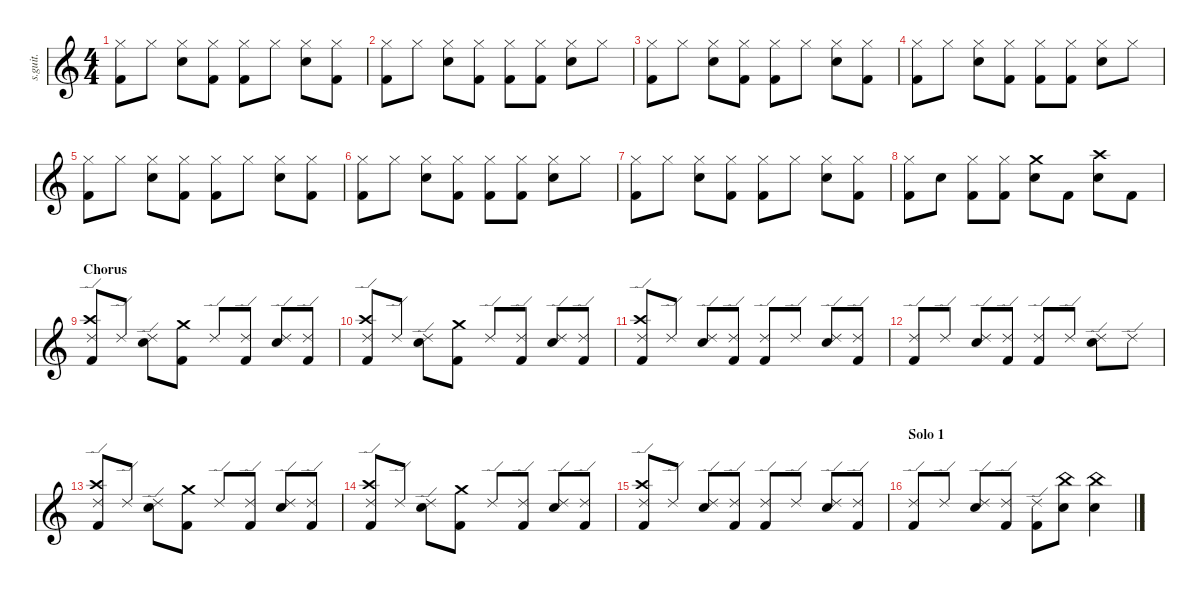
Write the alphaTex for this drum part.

\defaultSystemsLayout 4
\hideDynamics
\bracketExtendMode nobrackets
\track ("Steven Adler" "s.guit.") {instrument percussion}
\staff {score}
\articulation defaults
\ts (4 4)
\tempo (125 hide)
\clef g2
\ks c
("Hi-Hat (closed)" "Kick (hit) 2").8{lyrics (0 "") lyrics (1 "") lyrics (2 "") lyrics (3 "") lyrics (4 "") dy f} "Hi-Hat (closed)".8{lyrics (0 "") lyrics (1 "") lyrics (2 "") lyrics (3 "") lyrics (4 "")} ("Hi-Hat (closed)" "Snare (hit) 2").8{lyrics (0 "") lyrics (1 "") lyrics (2 "") lyrics (3 "") lyrics (4 "")} ("Hi-Hat (closed)" "Kick (hit) 2").8{lyrics (0 "") lyrics (1 "") lyrics (2 "") lyrics (3 "") lyrics (4 "")} ("Hi-Hat (closed)" "Kick (hit) 2").8{lyrics (0 "") lyrics (1 "") lyrics (2 "") lyrics (3 "") lyrics (4 "")} "Hi-Hat (closed)".8{lyrics (0 "") lyrics (1 "") lyrics (2 "") lyrics (3 "") lyrics (4 "")} ("Hi-Hat (closed)" "Snare (hit) 2").8{lyrics (0 "") lyrics (1 "") lyrics (2 "") lyrics (3 "") lyrics (4 "")} ("Hi-Hat (closed)" "Kick (hit) 2").8{lyrics (0 "") lyrics (1 "") lyrics (2 "") lyrics (3 "") lyrics (4 "")} |
("Hi-Hat (closed)" "Kick (hit) 2").8{lyrics (0 "") lyrics (1 "") lyrics (2 "") lyrics (3 "") lyrics (4 "")} "Hi-Hat (closed)".8{lyrics (0 "") lyrics (1 "") lyrics (2 "") lyrics (3 "") lyrics (4 "")} ("Hi-Hat (closed)" "Snare (hit) 2").8{lyrics (0 "") lyrics (1 "") lyrics (2 "") lyrics (3 "") lyrics (4 "")} ("Hi-Hat (closed)" "Kick (hit) 2").8{lyrics (0 "") lyrics (1 "") lyrics (2 "") lyrics (3 "") lyrics (4 "")} ("Hi-Hat (closed)" "Kick (hit) 2").8{lyrics (0 "") lyrics (1 "") lyrics (2 "") lyrics (3 "") lyrics (4 "")} ("Hi-Hat (closed)" "Kick (hit) 2").8{lyrics (0 "") lyrics (1 "") lyrics (2 "") lyrics (3 "") lyrics (4 "")} ("Hi-Hat (closed)" "Snare (hit) 2").8{lyrics (0 "") lyrics (1 "") lyrics (2 "") lyrics (3 "") lyrics (4 "")} "Hi-Hat (closed)".8{lyrics (0 "") lyrics (1 "") lyrics (2 "") lyrics (3 "") lyrics (4 "")} |
("Hi-Hat (closed)" "Kick (hit) 2").8{lyrics (0 "") lyrics (1 "") lyrics (2 "") lyrics (3 "") lyrics (4 "")} "Hi-Hat (closed)".8{lyrics (0 "") lyrics (1 "") lyrics (2 "") lyrics (3 "") lyrics (4 "")} ("Hi-Hat (closed)" "Snare (hit) 2").8{lyrics (0 "") lyrics (1 "") lyrics (2 "") lyrics (3 "") lyrics (4 "")} ("Hi-Hat (closed)" "Kick (hit) 2").8{lyrics (0 "") lyrics (1 "") lyrics (2 "") lyrics (3 "") lyrics (4 "")} ("Hi-Hat (closed)" "Kick (hit) 2").8{lyrics (0 "") lyrics (1 "") lyrics (2 "") lyrics (3 "") lyrics (4 "")} "Hi-Hat (closed)".8{lyrics (0 "") lyrics (1 "") lyrics (2 "") lyrics (3 "") lyrics (4 "")} ("Hi-Hat (closed)" "Snare (hit) 2").8{lyrics (0 "") lyrics (1 "") lyrics (2 "") lyrics (3 "") lyrics (4 "")} ("Hi-Hat (closed)" "Kick (hit) 2").8{lyrics (0 "") lyrics (1 "") lyrics (2 "") lyrics (3 "") lyrics (4 "")} |
("Hi-Hat (closed)" "Kick (hit) 2").8{lyrics (0 "") lyrics (1 "") lyrics (2 "") lyrics (3 "") lyrics (4 "")} "Hi-Hat (closed)".8{lyrics (0 "") lyrics (1 "") lyrics (2 "") lyrics (3 "") lyrics (4 "")} ("Hi-Hat (closed)" "Snare (hit) 2").8{lyrics (0 "") lyrics (1 "") lyrics (2 "") lyrics (3 "") lyrics (4 "")} ("Hi-Hat (closed)" "Kick (hit) 2").8{lyrics (0 "") lyrics (1 "") lyrics (2 "") lyrics (3 "") lyrics (4 "")} ("Hi-Hat (closed)" "Kick (hit) 2").8{lyrics (0 "") lyrics (1 "") lyrics (2 "") lyrics (3 "") lyrics (4 "")} ("Hi-Hat (closed)" "Kick (hit) 2").8{lyrics (0 "") lyrics (1 "") lyrics (2 "") lyrics (3 "") lyrics (4 "")} ("Hi-Hat (closed)" "Snare (hit) 2").8{lyrics (0 "") lyrics (1 "") lyrics (2 "") lyrics (3 "") lyrics (4 "")} "Hi-Hat (closed)".8{lyrics (0 "") lyrics (1 "") lyrics (2 "") lyrics (3 "") lyrics (4 "")} |
("Hi-Hat (closed)" "Kick (hit) 2").8{lyrics (0 "") lyrics (1 "") lyrics (2 "") lyrics (3 "") lyrics (4 "")} "Hi-Hat (closed)".8{lyrics (0 "") lyrics (1 "") lyrics (2 "") lyrics (3 "") lyrics (4 "")} ("Hi-Hat (closed)" "Snare (hit) 2").8{lyrics (0 "") lyrics (1 "") lyrics (2 "") lyrics (3 "") lyrics (4 "")} ("Hi-Hat (closed)" "Kick (hit) 2").8{lyrics (0 "") lyrics (1 "") lyrics (2 "") lyrics (3 "") lyrics (4 "")} ("Hi-Hat (closed)" "Kick (hit) 2").8{lyrics (0 "") lyrics (1 "") lyrics (2 "") lyrics (3 "") lyrics (4 "")} "Hi-Hat (closed)".8{lyrics (0 "") lyrics (1 "") lyrics (2 "") lyrics (3 "") lyrics (4 "")} ("Hi-Hat (closed)" "Snare (hit) 2").8{lyrics (0 "") lyrics (1 "") lyrics (2 "") lyrics (3 "") lyrics (4 "")} ("Hi-Hat (closed)" "Kick (hit) 2").8{lyrics (0 "") lyrics (1 "") lyrics (2 "") lyrics (3 "") lyrics (4 "")} |
("Hi-Hat (closed)" "Kick (hit) 2").8{lyrics (0 "") lyrics (1 "") lyrics (2 "") lyrics (3 "") lyrics (4 "")} "Hi-Hat (closed)".8{lyrics (0 "") lyrics (1 "") lyrics (2 "") lyrics (3 "") lyrics (4 "")} ("Hi-Hat (closed)" "Snare (hit) 2").8{lyrics (0 "") lyrics (1 "") lyrics (2 "") lyrics (3 "") lyrics (4 "")} ("Hi-Hat (closed)" "Kick (hit) 2").8{lyrics (0 "") lyrics (1 "") lyrics (2 "") lyrics (3 "") lyrics (4 "")} ("Hi-Hat (closed)" "Kick (hit) 2").8{lyrics (0 "") lyrics (1 "") lyrics (2 "") lyrics (3 "") lyrics (4 "")} ("Hi-Hat (closed)" "Kick (hit) 2").8{lyrics (0 "") lyrics (1 "") lyrics (2 "") lyrics (3 "") lyrics (4 "")} ("Hi-Hat (closed)" "Snare (hit) 2").8{lyrics (0 "") lyrics (1 "") lyrics (2 "") lyrics (3 "") lyrics (4 "")} "Hi-Hat (closed)".8{lyrics (0 "") lyrics (1 "") lyrics (2 "") lyrics (3 "") lyrics (4 "")} |
("Hi-Hat (closed)" "Kick (hit) 2").8{lyrics (0 "") lyrics (1 "") lyrics (2 "") lyrics (3 "") lyrics (4 "")} "Hi-Hat (closed)".8{lyrics (0 "") lyrics (1 "") lyrics (2 "") lyrics (3 "") lyrics (4 "")} ("Hi-Hat (closed)" "Snare (hit) 2").8{lyrics (0 "") lyrics (1 "") lyrics (2 "") lyrics (3 "") lyrics (4 "")} ("Hi-Hat (closed)" "Kick (hit) 2").8{lyrics (0 "") lyrics (1 "") lyrics (2 "") lyrics (3 "") lyrics (4 "")} ("Hi-Hat (closed)" "Kick (hit) 2").8{lyrics (0 "") lyrics (1 "") lyrics (2 "") lyrics (3 "") lyrics (4 "")} "Hi-Hat (closed)".8{lyrics (0 "") lyrics (1 "") lyrics (2 "") lyrics (3 "") lyrics (4 "")} ("Hi-Hat (closed)" "Snare (hit) 2").8{lyrics (0 "") lyrics (1 "") lyrics (2 "") lyrics (3 "") lyrics (4 "")} ("Hi-Hat (closed)" "Kick (hit) 2").8{lyrics (0 "") lyrics (1 "") lyrics (2 "") lyrics (3 "") lyrics (4 "")} |
("Hi-Hat (closed)" "Kick (hit) 2").8{lyrics (0 "") lyrics (1 "") lyrics (2 "") lyrics (3 "") lyrics (4 "")} "Snare (hit) 2".8{lyrics (0 "") lyrics (1 "") lyrics (2 "") lyrics (3 "") lyrics (4 "") dy ff} ("Hi-Hat (closed)" "Kick (hit) 2").8{lyrics (0 "") lyrics (1 "") lyrics (2 "") lyrics (3 "") lyrics (4 "") dy f} ("Hi-Hat (closed)" "Kick (hit) 2").8{lyrics (0 "") lyrics (1 "") lyrics (2 "") lyrics (3 "") lyrics (4 "")} ("Crash medium (hit)" "Snare (hit) 2").8{lyrics (0 "") lyrics (1 "") lyrics (2 "") lyrics (3 "") lyrics (4 "")} "Kick (hit) 2".8{lyrics (0 "") lyrics (1 "") lyrics (2 "") lyrics (3 "") lyrics (4 "")} ("Crash high (hit)" "Snare (hit) 2").8{lyrics (0 "") lyrics (1 "") lyrics (2 "") lyrics (3 "") lyrics (4 "")} "Kick (hit) 2".8{lyrics (0 "") lyrics (1 "") lyrics (2 "") lyrics (3 "") lyrics (4 "")} |
\section ("" "Chorus")
("Crash high (hit)" "Ride (edge) 2" "Kick (hit) 2").8{lyrics (0 "") lyrics (1 "") lyrics (2 "") lyrics (3 "") lyrics (4 "")} "Ride (edge) 2".8{lyrics (0 "") lyrics (1 "") lyrics (2 "") lyrics (3 "") lyrics (4 "")} ("Ride (edge) 2" "Snare (hit) 2").8{lyrics (0 "") lyrics (1 "") lyrics (2 "") lyrics (3 "") lyrics (4 "")} ("Crash medium (hit)" "Kick (hit) 2").8{lyrics (0 "") lyrics (1 "") lyrics (2 "") lyrics (3 "") lyrics (4 "")} "Ride (edge) 2".8{lyrics (0 "") lyrics (1 "") lyrics (2 "") lyrics (3 "") lyrics (4 "")} ("Ride (edge) 2" "Kick (hit) 2").8{lyrics (0 "") lyrics (1 "") lyrics (2 "") lyrics (3 "") lyrics (4 "")} ("Ride (edge) 2" "Snare (hit) 2").8{lyrics (0 "") lyrics (1 "") lyrics (2 "") lyrics (3 "") lyrics (4 "")} ("Ride (edge) 2" "Kick (hit) 2").8{lyrics (0 "") lyrics (1 "") lyrics (2 "") lyrics (3 "") lyrics (4 "")} |
("Crash high (hit)" "Ride (edge) 2" "Kick (hit) 2").8{lyrics (0 "") lyrics (1 "") lyrics (2 "") lyrics (3 "") lyrics (4 "")} "Ride (edge) 2".8{lyrics (0 "") lyrics (1 "") lyrics (2 "") lyrics (3 "") lyrics (4 "")} ("Ride (edge) 2" "Snare (hit) 2").8{lyrics (0 "") lyrics (1 "") lyrics (2 "") lyrics (3 "") lyrics (4 "")} ("Crash medium (hit)" "Kick (hit) 2").8{lyrics (0 "") lyrics (1 "") lyrics (2 "") lyrics (3 "") lyrics (4 "")} "Ride (edge) 2".8{lyrics (0 "") lyrics (1 "") lyrics (2 "") lyrics (3 "") lyrics (4 "")} ("Ride (edge) 2" "Kick (hit) 2").8{lyrics (0 "") lyrics (1 "") lyrics (2 "") lyrics (3 "") lyrics (4 "")} ("Ride (edge) 2" "Snare (hit) 2").8{lyrics (0 "") lyrics (1 "") lyrics (2 "") lyrics (3 "") lyrics (4 "")} ("Ride (edge) 2" "Kick (hit) 2").8{lyrics (0 "") lyrics (1 "") lyrics (2 "") lyrics (3 "") lyrics (4 "")} |
("Crash high (hit)" "Ride (edge) 2" "Kick (hit) 2").8{lyrics (0 "") lyrics (1 "") lyrics (2 "") lyrics (3 "") lyrics (4 "")} "Ride (edge) 2".8{lyrics (0 "") lyrics (1 "") lyrics (2 "") lyrics (3 "") lyrics (4 "")} ("Ride (edge) 2" "Snare (hit) 2").8{lyrics (0 "") lyrics (1 "") lyrics (2 "") lyrics (3 "") lyrics (4 "")} ("Ride (edge) 2" "Kick (hit) 2").8{lyrics (0 "") lyrics (1 "") lyrics (2 "") lyrics (3 "") lyrics (4 "")} ("Ride (edge) 2" "Kick (hit) 2").8{lyrics (0 "") lyrics (1 "") lyrics (2 "") lyrics (3 "") lyrics (4 "")} "Ride (edge) 2".8{lyrics (0 "") lyrics (1 "") lyrics (2 "") lyrics (3 "") lyrics (4 "")} ("Ride (edge) 2" "Snare (hit) 2").8{lyrics (0 "") lyrics (1 "") lyrics (2 "") lyrics (3 "") lyrics (4 "")} ("Ride (edge) 2" "Kick (hit) 2").8{lyrics (0 "") lyrics (1 "") lyrics (2 "") lyrics (3 "") lyrics (4 "")} |
("Ride (edge) 2" "Kick (hit) 2").8{lyrics (0 "") lyrics (1 "") lyrics (2 "") lyrics (3 "") lyrics (4 "")} "Ride (edge) 2".8{lyrics (0 "") lyrics (1 "") lyrics (2 "") lyrics (3 "") lyrics (4 "")} ("Ride (edge) 2" "Snare (hit) 2").8{lyrics (0 "") lyrics (1 "") lyrics (2 "") lyrics (3 "") lyrics (4 "")} ("Ride (edge) 2" "Kick (hit) 2").8{lyrics (0 "") lyrics (1 "") lyrics (2 "") lyrics (3 "") lyrics (4 "")} ("Ride (edge) 2" "Kick (hit) 2").8{lyrics (0 "") lyrics (1 "") lyrics (2 "") lyrics (3 "") lyrics (4 "")} "Ride (edge) 2".8{lyrics (0 "") lyrics (1 "") lyrics (2 "") lyrics (3 "") lyrics (4 "")} ("Ride (edge) 2" "Snare (hit) 2").8{lyrics (0 "") lyrics (1 "") lyrics (2 "") lyrics (3 "") lyrics (4 "")} "Ride (edge) 2".8{lyrics (0 "") lyrics (1 "") lyrics (2 "") lyrics (3 "") lyrics (4 "")} |
("Crash high (hit)" "Ride (edge) 2" "Kick (hit) 2").8{lyrics (0 "") lyrics (1 "") lyrics (2 "") lyrics (3 "") lyrics (4 "")} "Ride (edge) 2".8{lyrics (0 "") lyrics (1 "") lyrics (2 "") lyrics (3 "") lyrics (4 "")} ("Ride (edge) 2" "Snare (hit) 2").8{lyrics (0 "") lyrics (1 "") lyrics (2 "") lyrics (3 "") lyrics (4 "")} ("Crash medium (hit)" "Kick (hit) 2").8{lyrics (0 "") lyrics (1 "") lyrics (2 "") lyrics (3 "") lyrics (4 "")} "Ride (edge) 2".8{lyrics (0 "") lyrics (1 "") lyrics (2 "") lyrics (3 "") lyrics (4 "")} ("Ride (edge) 2" "Kick (hit) 2").8{lyrics (0 "") lyrics (1 "") lyrics (2 "") lyrics (3 "") lyrics (4 "")} ("Ride (edge) 2" "Snare (hit) 2").8{lyrics (0 "") lyrics (1 "") lyrics (2 "") lyrics (3 "") lyrics (4 "")} ("Ride (edge) 2" "Kick (hit) 2").8{lyrics (0 "") lyrics (1 "") lyrics (2 "") lyrics (3 "") lyrics (4 "")} |
("Crash high (hit)" "Ride (edge) 2" "Kick (hit) 2").8{lyrics (0 "") lyrics (1 "") lyrics (2 "") lyrics (3 "") lyrics (4 "")} "Ride (edge) 2".8{lyrics (0 "") lyrics (1 "") lyrics (2 "") lyrics (3 "") lyrics (4 "")} ("Ride (edge) 2" "Snare (hit) 2").8{lyrics (0 "") lyrics (1 "") lyrics (2 "") lyrics (3 "") lyrics (4 "")} ("Crash medium (hit)" "Kick (hit) 2").8{lyrics (0 "") lyrics (1 "") lyrics (2 "") lyrics (3 "") lyrics (4 "")} "Ride (edge) 2".8{lyrics (0 "") lyrics (1 "") lyrics (2 "") lyrics (3 "") lyrics (4 "")} ("Ride (edge) 2" "Kick (hit) 2").8{lyrics (0 "") lyrics (1 "") lyrics (2 "") lyrics (3 "") lyrics (4 "")} ("Ride (edge) 2" "Snare (hit) 2").8{lyrics (0 "") lyrics (1 "") lyrics (2 "") lyrics (3 "") lyrics (4 "")} ("Ride (edge) 2" "Kick (hit) 2").8{lyrics (0 "") lyrics (1 "") lyrics (2 "") lyrics (3 "") lyrics (4 "")} |
("Crash high (hit)" "Ride (edge) 2" "Kick (hit) 2").8{lyrics (0 "") lyrics (1 "") lyrics (2 "") lyrics (3 "") lyrics (4 "")} "Ride (edge) 2".8{lyrics (0 "") lyrics (1 "") lyrics (2 "") lyrics (3 "") lyrics (4 "")} ("Ride (edge) 2" "Snare (hit) 2").8{lyrics (0 "") lyrics (1 "") lyrics (2 "") lyrics (3 "") lyrics (4 "")} ("Ride (edge) 2" "Kick (hit) 2").8{lyrics (0 "") lyrics (1 "") lyrics (2 "") lyrics (3 "") lyrics (4 "")} ("Ride (edge) 2" "Kick (hit) 2").8{lyrics (0 "") lyrics (1 "") lyrics (2 "") lyrics (3 "") lyrics (4 "")} "Ride (edge) 2".8{lyrics (0 "") lyrics (1 "") lyrics (2 "") lyrics (3 "") lyrics (4 "")} ("Ride (edge) 2" "Snare (hit) 2").8{lyrics (0 "") lyrics (1 "") lyrics (2 "") lyrics (3 "") lyrics (4 "")} ("Ride (edge) 2" "Kick (hit) 2").8{lyrics (0 "") lyrics (1 "") lyrics (2 "") lyrics (3 "") lyrics (4 "")} |
\section ("" "Solo 1")
("Ride (edge) 2" "Kick (hit) 2").8{lyrics (0 "") lyrics (1 "") lyrics (2 "") lyrics (3 "") lyrics (4 "")} "Ride (edge) 2".8{lyrics (0 "") lyrics (1 "") lyrics (2 "") lyrics (3 "") lyrics (4 "")} ("Ride (edge) 2" "Snare (hit) 2").8{lyrics (0 "") lyrics (1 "") lyrics (2 "") lyrics (3 "") lyrics (4 "")} ("Ride (edge) 2" "Kick (hit) 2").8{lyrics (0 "") lyrics (1 "") lyrics (2 "") lyrics (3 "") lyrics (4 "")} ("Ride (edge) 2" "Kick (hit) 2").8{lyrics (0 "") lyrics (1 "") lyrics (2 "") lyrics (3 "") lyrics (4 "")} ("China (hit)" "Snare (hit) 2").8{lyrics (0 "") lyrics (1 "") lyrics (2 "") lyrics (3 "") lyrics (4 "")} ("China (hit)" "Snare (hit) 2").4{lyrics (0 "") lyrics (1 "") lyrics (2 "") lyrics (3 "") lyrics (4 "")}
